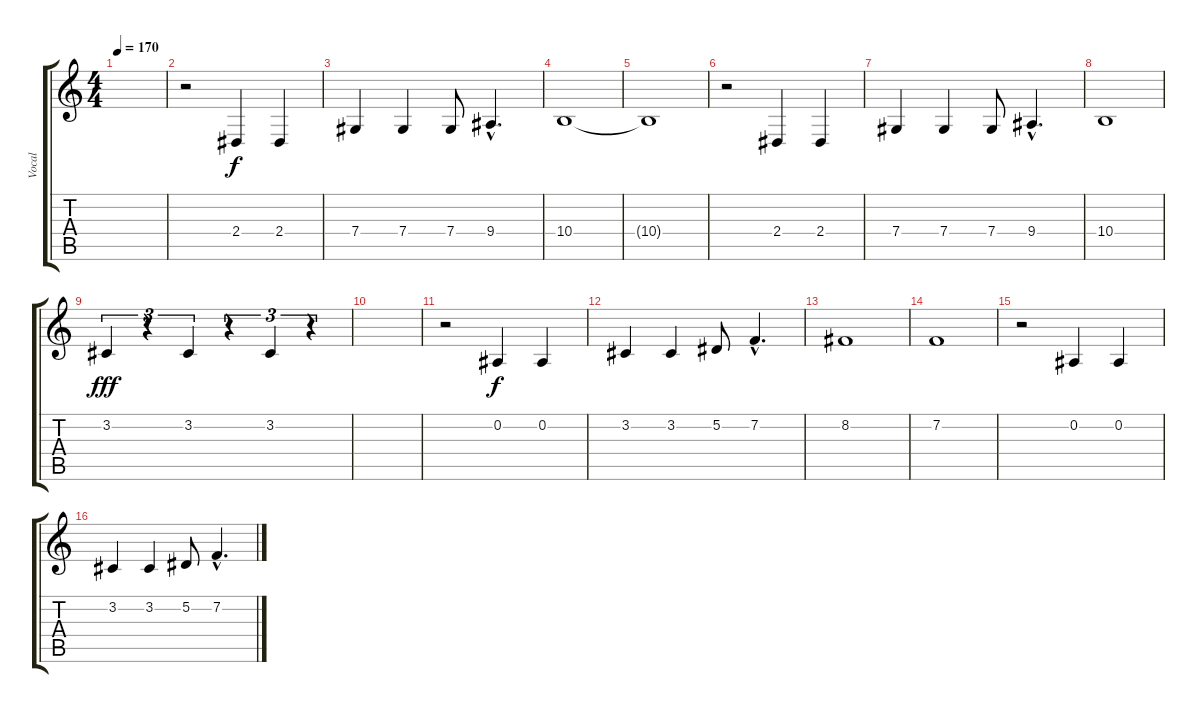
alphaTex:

\track ("Vocal" "Vocal") {instrument violin}
\staff {score tabs}
\tuning (Eb4 Bb3 Gb3 Db3 Ab2 Eb2) {hide}
\ts (4 4)
\tempo 170
\clef g2
\ks c
|
r.2 2.4.4 2.4.4 |
7.4.4 7.4.4 7.4.8 9.4{hac}.4{d} |
10.4.1 |
10.4{t}.1 |
r.2 2.4.4 2.4.4 |
7.4.4 7.4.4 7.4.8 9.4{hac}.4{d} |
10.4.1 |
3.2.4{tu (3 2) dy fff} r.4{tu (3 2)} 3.2.4{tu (3 2)} r.4{tu (3 2)} 3.2.4{tu (3 2)} r.4{tu (3 2)} |
|
r.2 0.2.4{dy f} 0.2.4 |
3.2.4 3.2.4 5.2.8 7.2{hac}.4{d} |
8.2.1 |
7.2.1 |
r.2 0.2.4 0.2.4 |
3.2.4 3.2.4 5.2.8 7.2{hac}.4{d}
